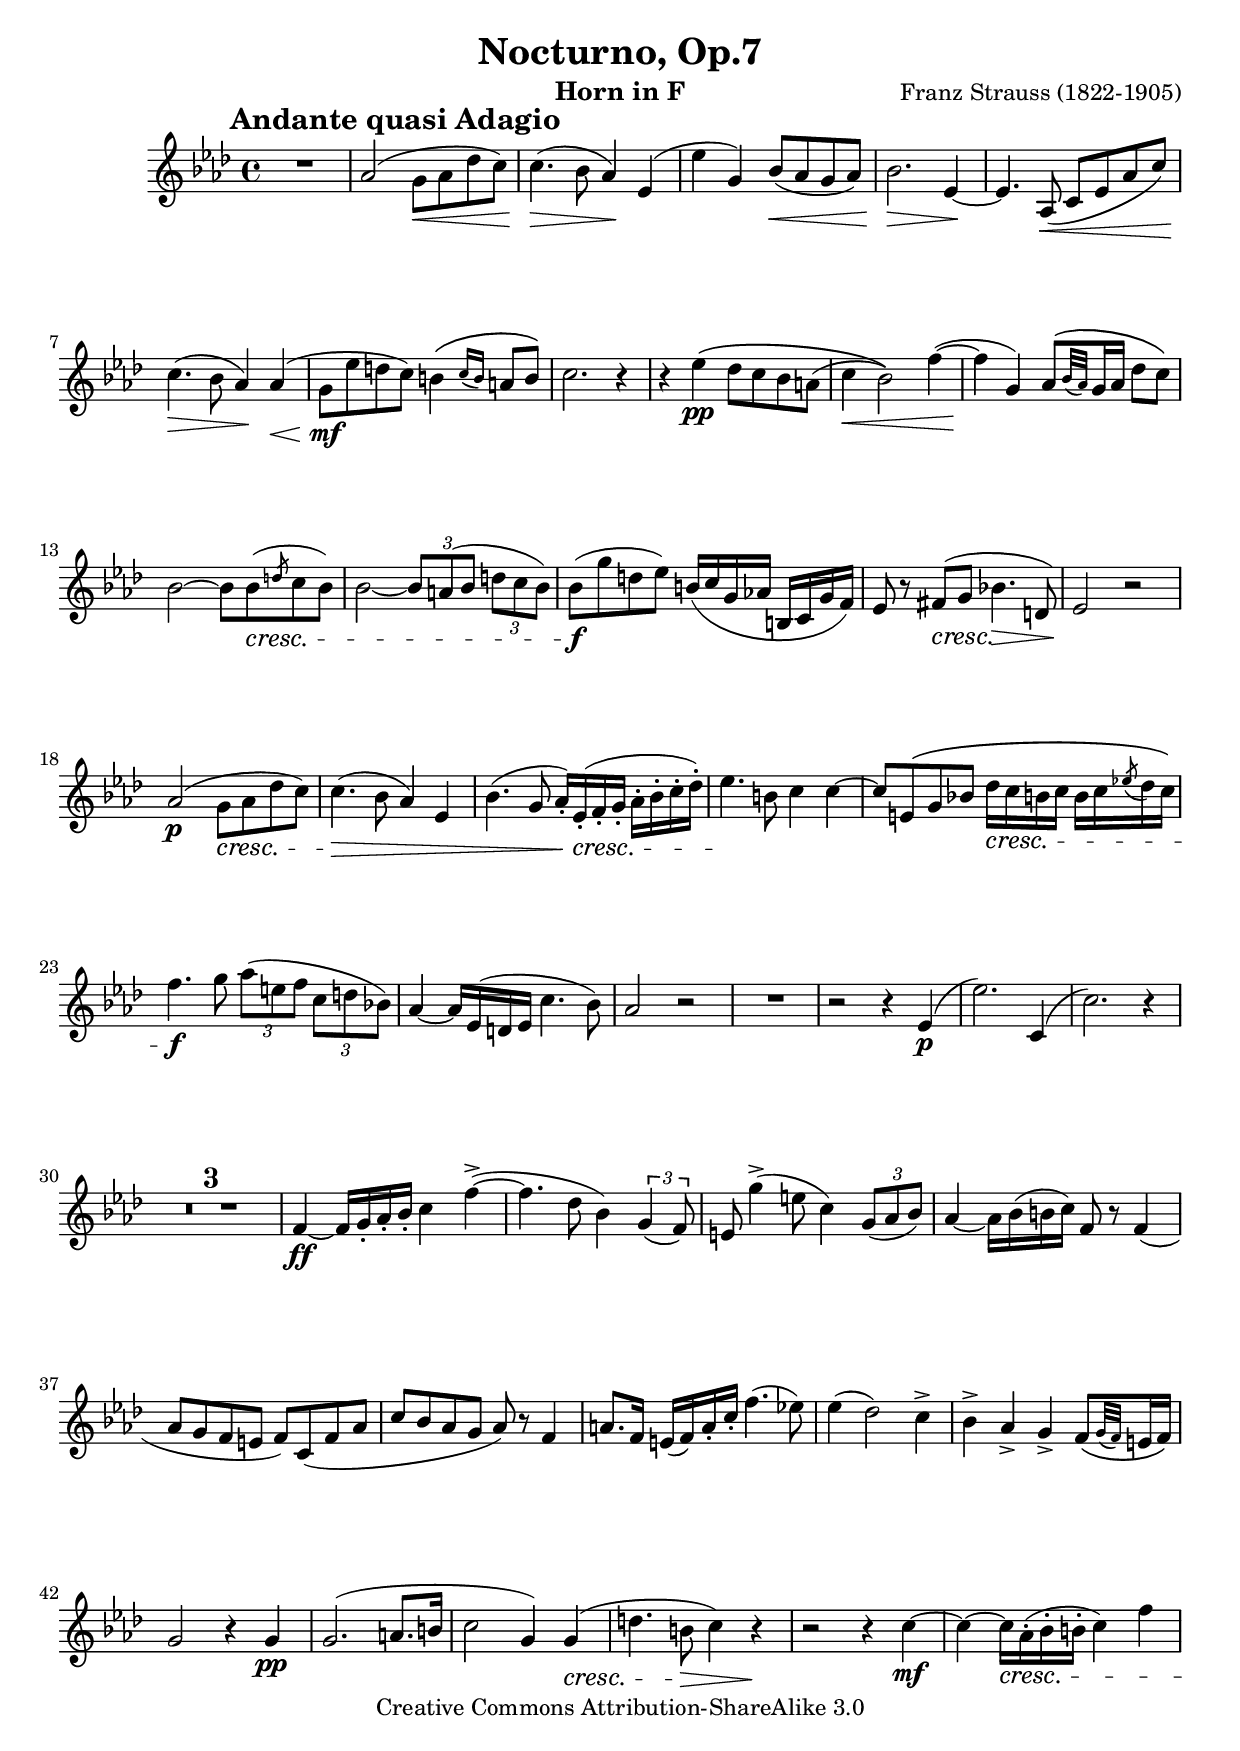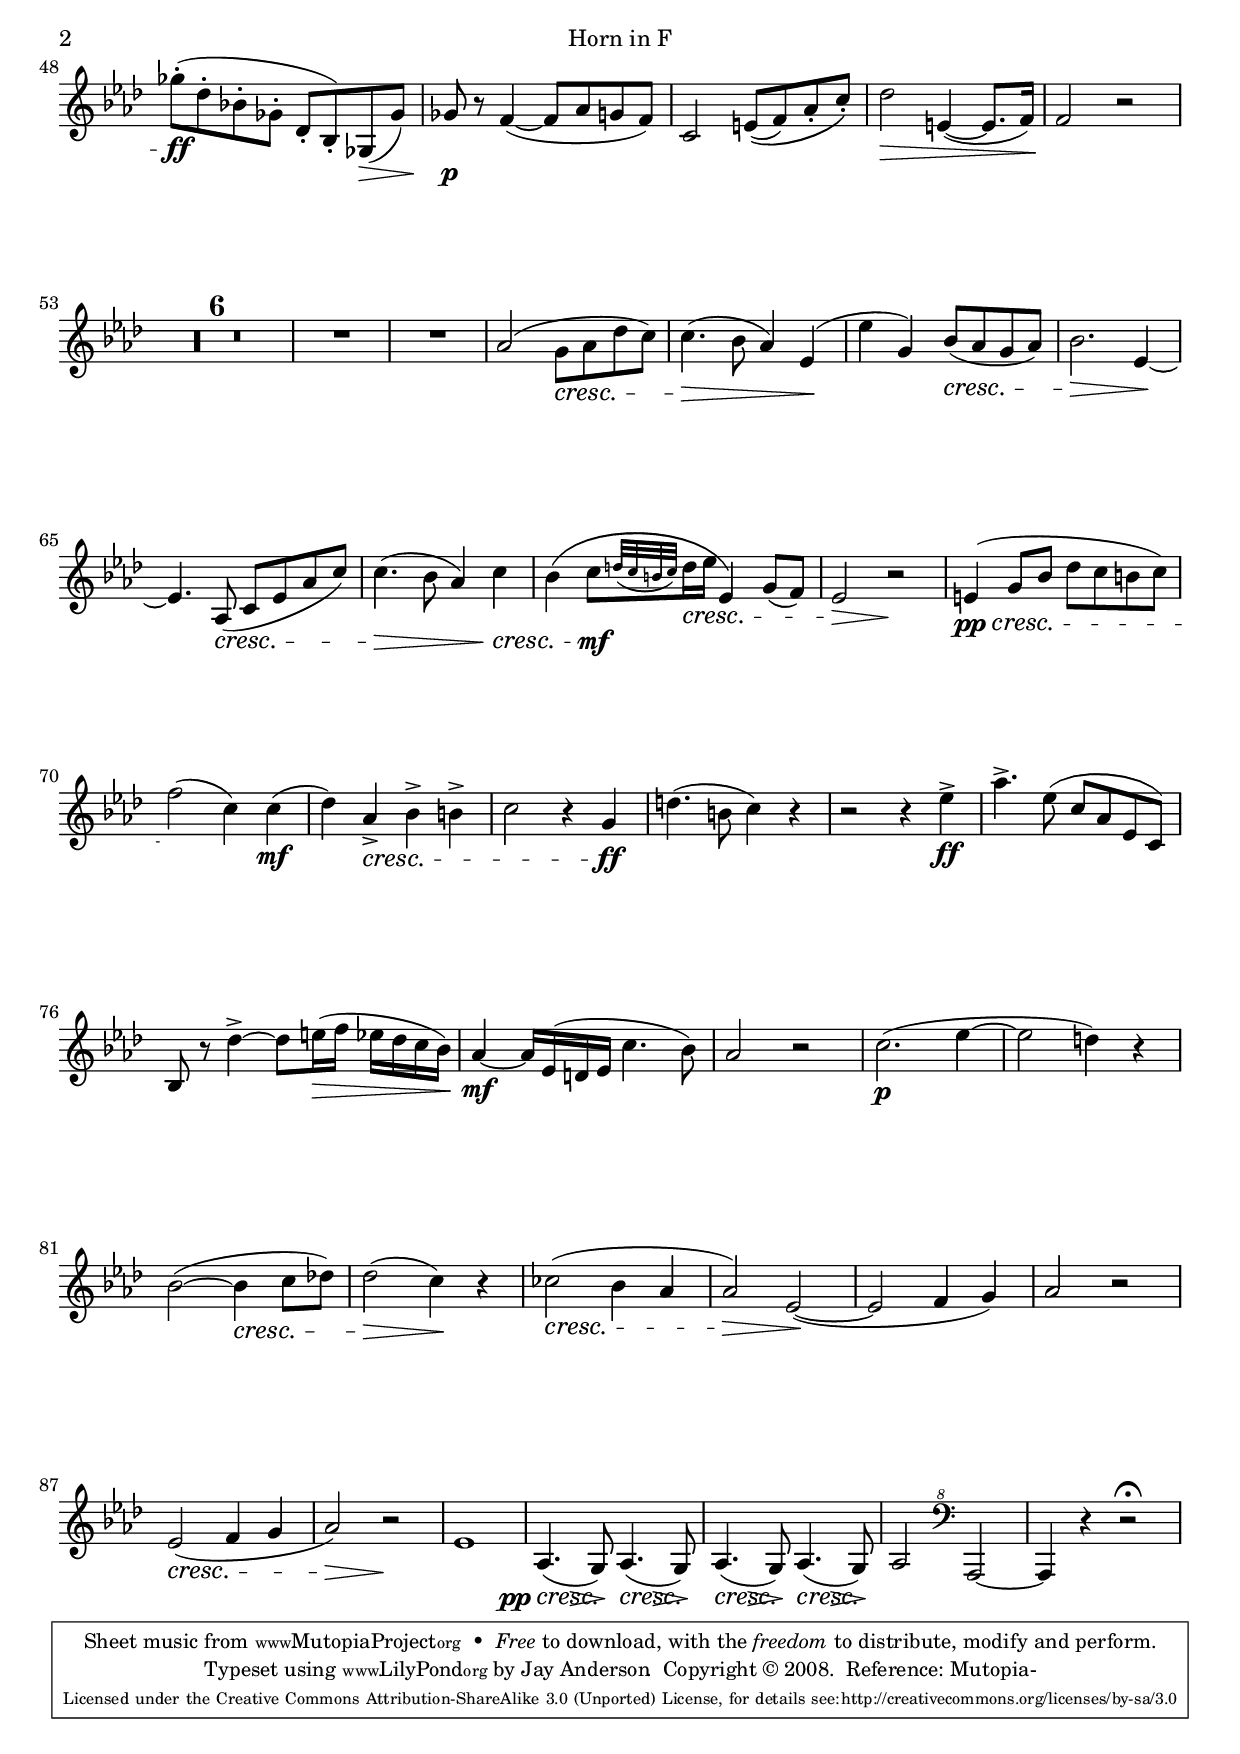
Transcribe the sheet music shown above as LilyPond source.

\version "2.11.42"

tempoMark = #(define-music-function (parser location markp) (string?)
#{
  \once \override Score.RehearsalMark #'self-alignment-X = #left
  \once \override Score.RehearsalMark #'extra-spacing-width = #'(+inf.0 . -inf.0)
  \mark \markup { \bold $markp }
#})

outline =
{
  %\override Score.PaperColumn #'keep-inside-line = ##t
  %\override Score.NonMusicalPaperColumn #'keep-inside-line = ##t
  \time 4/4
  \tempoMark "Andante quasi Adagio"
  s1*32 |
  %{

  \tempoMark "più animato e marcato"
  s1*9 |

  \tempoMark "Tempo I"
  s1*10

  \tempoMark "a tempo"
  s1*8 |

  \tempoMark "a tempo"
  s1*30 |

  \tempoMark "a tempo"
  s1*4 | \bar "|."
  %}
}


horn = \relative c''
{
  \transposition f
  \key f \minor
  R1 |
  aes2( g8\< aes des c) |
  c4.(\> bes8 aes4)\! ees( |
  ees' g,) bes8(\< aes g aes) |
  bes2.\> ees,4~\! |
  ees4. aes,8(\< c ees aes c) |
  c4.(\> bes8 aes4)\! aes(\< |
  g8(\mf ees' d c) b4\( \grace {c16[( b])} a8 b\) |
  c2. r4 |
  r ees\(\pp des8 c bes a( |
  c4\< bes2)\) f'4~( |
  f\! g,)
    \once \override Beam #'positions = #'(3.5 . 3.5) %Avoid beam collisions
    aes8[\( \grace {bes32[( aes])} g16 aes] des8 c\) |
  \setTextCresc
  bes2~ bes8 bes(\<
    \once \override Stem #'stroke-style = #"grace"
    \grace d8 c8 bes) |
  bes2~ \times 2/3 {bes8 a( bes} \times 2/3 {d c bes)} |
  bes8(\f g' d ees) b16( c g aes b, c g' f) |
  ees8 r fis(\< g bes4.\> d,8) |
  ees2\! r |
  aes2(\p g8\< aes des c) |
  c4.(\> bes8 aes4) ees |
  bes'4.( g8 aes16-.) ees-.(\< f-. g-. aes-. bes-. c-. des-.) |
  ees4.\! b8 c4 c~ |
  c8 e,\( g bes des16\< c b c b c \acciaccatura ees8 des16 c\) |
  f4.\f g8 \times 2/3 {aes8( e f} \times 2/3 {c d bes)} |
  aes4~ aes16 ees( d ees c'4. bes8) |
  aes2 r |
  R1 |
  r2 r4 ees4(\p |
  ees'2.) c,4( |
  c'2.) r4 |
  R1*3 |

  %più animato e marcato
  f,4~\ff f16 g-. aes-. bes-. c4 f~->( |
  f4. des8 bes4) \times 2/3 {g4( f8)} |
  e8 g'4->( e8 c4) \times 2/3 {g8( aes bes)} |
  aes4~ aes16 bes( b c) f,8 r f4( |
  aes8 g f e f) c( f aes |
  c bes aes g aes) r f4 |
  a8. f16 e( f) a-. c-. f4.( ees8) |
  ees4( des2) c4-> |
  bes-> aes-> g->
    \once \override Beam #'positions = #'(2.5 . 2.5)
    f8[\( \grace {g32[( f])} e16 f]\) |

  %Tempo I
  g2 r4 g\pp |
  g2.( a8. b16 |
  c2 g4) g(\< |
  d'4. b8\> c4) r\! |
  r2 r4 c~\mf |
  c~ c16\< aes16-.( bes-. b-. c4) f |
  ges8-.(\ff des-. bes-. ges-. des-. bes-.) ges(\> ges') |
  ges\p r f4~( f8 aes g f) |
  c2 e8(\( f) aes-. c-.\) |
  des2\> e,4~( e8. f16) |
  f2\! r |
  R1*6 |

  %rit
  R1 |

  %a tempo
  R1 |
  aes2( g8\< aes des c) |
  c4.(\> bes8 aes4) ees(\! |
  ees' g,) bes8(\< aes g aes) |
  bes2.\> ees,4~\! |
  ees4. aes,8(\< c ees aes c) |
  c4.(\> bes8 aes4) c\< |
  bes\( c8[\mf \grace {d32[( c b c])} d16\< ees] ees,4\) g8( f) |
  ees2\> r\! |
  e4(\pp\< g8 bes des c b c) |
  f2(\! c4) c(\mf |
  des) aes->\< bes-> b-> |
  c2 r4 g\ff |
  d'4.( b8 c4) r |
  r2 r4 ees->\ff |
  aes4.-> ees8( c aes ees c) |
  bes r des'4~-> des8 e16(\> f ees des c bes) |
  aes4~\mf aes16 ees( d ees c'4. bes8) |
  aes2 r |
  c2.(\p ees4~ |
  ees2 d4) r |
  bes2~( bes4\< c8 des) |
  des2(\> c4)\! r |
  ces2(\< bes4 aes |
  aes2)\> ees2~(\! |
  ees f4 g) |
  aes2 r |
  ees2(\< f4 g |
  aes2)\> r\! |
  << ees1 {s8*7 s8\pp\<} >> |
  <<
    \repeat unfold 4 {aes,4.( g8)}
    {
      s4 s8\> s\! \repeat unfold 3 {s4\< s8\> s\!} |
    }
  >> |
  aes2 \clef "bass^8" aes,~ |
  aes4 r r2\fermata |
}



instrument = "Horn in F"

\paper
{
  ragged-last-bottom = ##f
  ragged-bottom = ##f
}

\book
{
  \include "header.lyi"
  \score
  {
    \new Staff
    {
      #(set-accidental-style 'modern)
      \set Score.skipBars = ##t
      << \horn \outline >>
    }
  }
}

